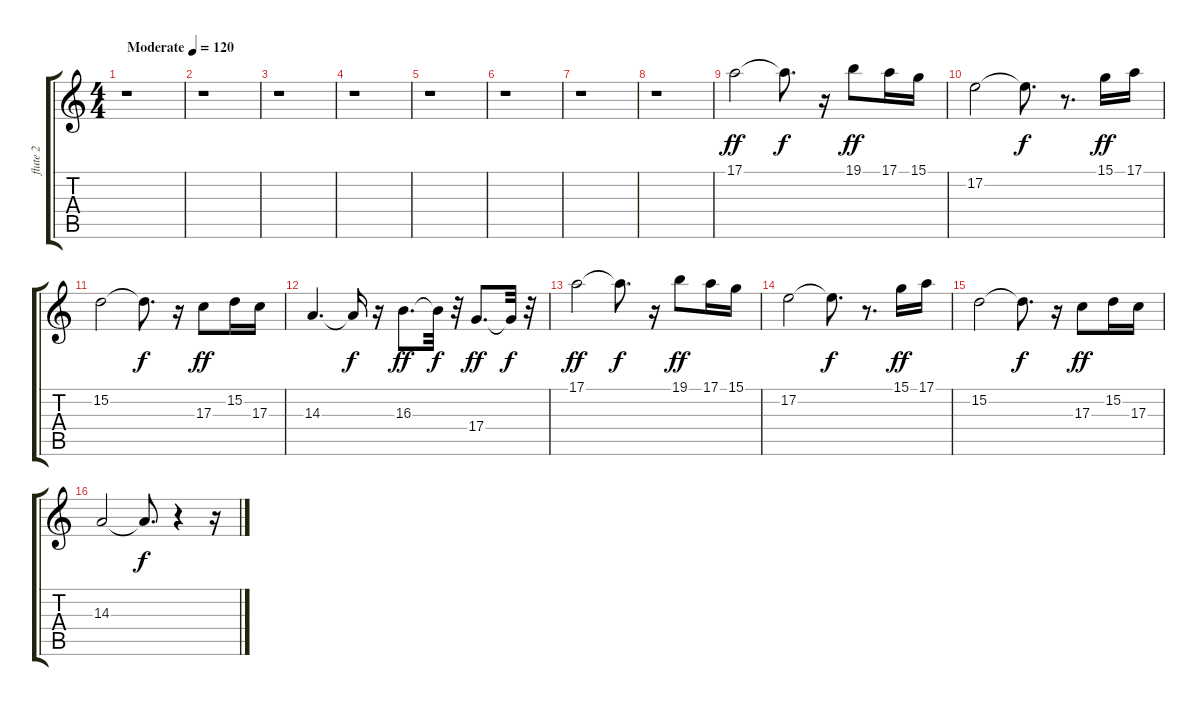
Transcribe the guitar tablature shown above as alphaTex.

\track ("flute 2" "flute 2") {instrument flute}
\staff {score tabs}
\tuning (E4 B3 G3 D3 A2 E2) {hide}
\ts (4 4)
\tempo (120 "Moderate")
\clef g2
\ks c
r.1{dy ff instrument flute} |
r.1 |
r.1 |
r.1 |
r.1 |
r.1 |
r.1 |
r.1 |
17.1.2 17.1{t}.8{d dy f} r.16 19.1.8{dy ff} 17.1.16 15.1.16 |
17.2.2 17.2{t}.8{d dy f} r.8{d} 15.1.16{dy ff} 17.1.16 |
15.2.2 15.2{t}.8{d dy f} r.16 17.3.8{dy ff} 15.2.16 17.3.16 |
14.3.4{d} 14.3{t}.16{dy f} r.16 16.3.8{d dy ff} 16.3{t}.32{dy f} r.32 17.4.8{d dy ff} 17.4{t}.32{dy f} r.32 |
17.1.2{dy ff} 17.1{t}.8{d dy f} r.16 19.1.8{dy ff} 17.1.16 15.1.16 |
17.2.2 17.2{t}.8{d dy f} r.8{d} 15.1.16{dy ff} 17.1.16 |
15.2.2 15.2{t}.8{d dy f} r.16 17.3.8{dy ff} 15.2.16 17.3.16 |
14.3.2 14.3{t}.8{d dy f} r.4 r.16
